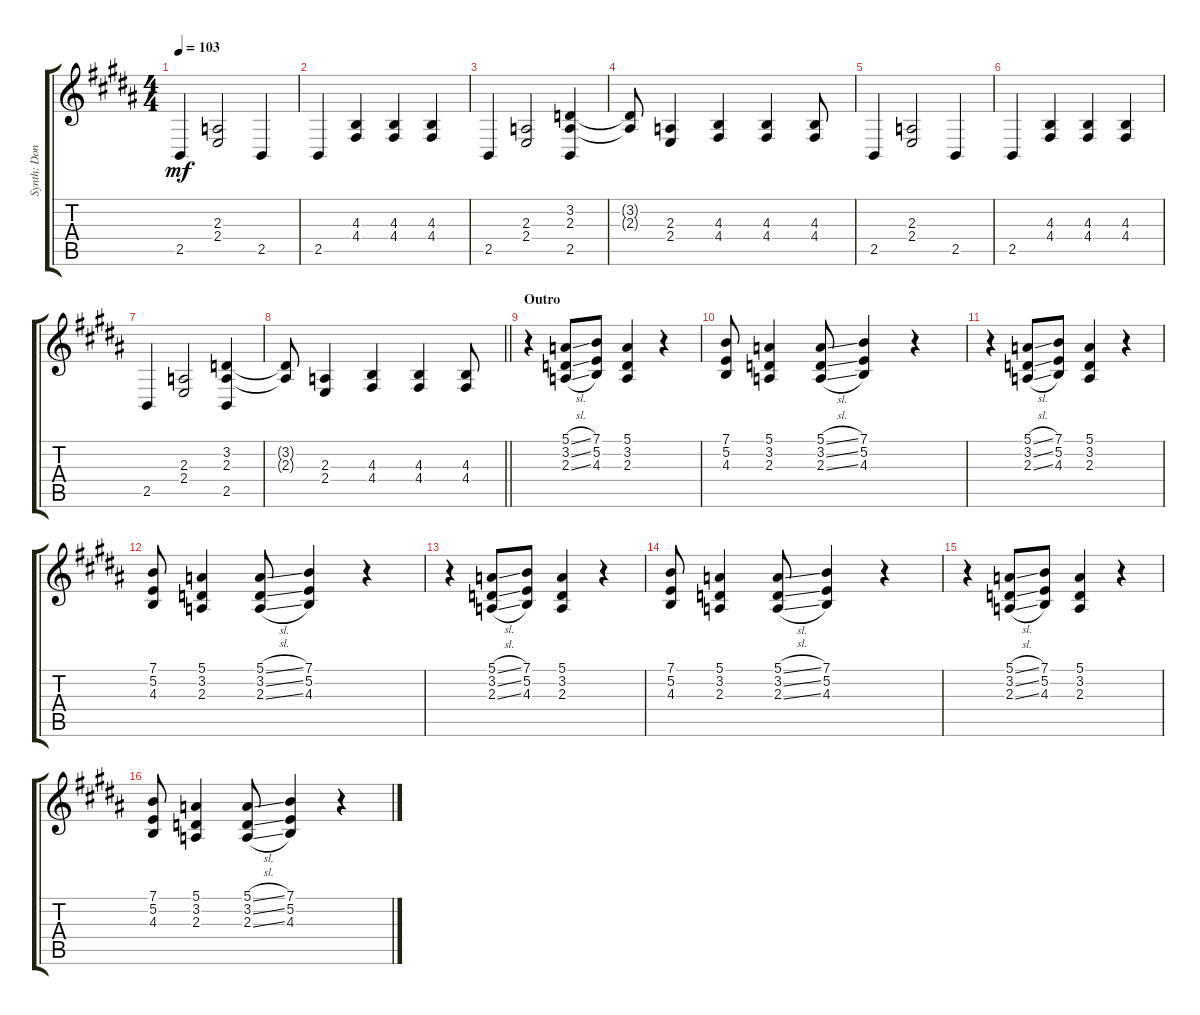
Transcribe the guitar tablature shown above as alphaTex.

\track ("Synth: Don" "Synth: Don") {instrument pad3polysynth}
\staff {score tabs}
\tuning (E4 B3 G3 D3 A2 E2) {hide}
\ts (4 4)
\tempo 103
\clef g2
\ks b
2.5.4{dy mf} (2.3 2.4).2 2.5.4 |
2.5.4 (4.3 4.4).4 (4.3 4.4).4 (4.3 4.4).4 |
2.5.4 (2.3 2.4).2 (3.2 2.3 2.5).4 |
(3.2{t} 2.3{t}).8 (2.3 2.4).4 (4.3 4.4).4 (4.3 4.4).4 (4.3 4.4).8 |
2.5.4 (2.3 2.4).2 2.5.4 |
2.5.4 (4.3 4.4).4 (4.3 4.4).4 (4.3 4.4).4 |
2.5.4 (2.3 2.4).2 (3.2 2.3 2.5).4 |
\barLineRight lightlight
(3.2{t} 2.3{t}).8 (2.3 2.4).4 (4.3 4.4).4 (4.3 4.4).4 (4.3 4.4).8 |
\section ("" "Outro")
r.4 (5.1{sl} 3.2{sl} 2.3{sl}).8 (7.1 5.2 4.3).8 (5.1 3.2 2.3).4 r.4 |
(7.1 5.2 4.3).8 (5.1 3.2 2.3).4 (5.1{sl} 3.2{sl} 2.3{sl}).8 (7.1 5.2 4.3).4 r.4 |
r.4 (5.1{sl} 3.2{sl} 2.3{sl}).8 (7.1 5.2 4.3).8 (5.1 3.2 2.3).4 r.4 |
(7.1 5.2 4.3).8 (5.1 3.2 2.3).4 (5.1{sl} 3.2{sl} 2.3{sl}).8 (7.1 5.2 4.3).4 r.4 |
r.4 (5.1{sl} 3.2{sl} 2.3{sl}).8 (7.1 5.2 4.3).8 (5.1 3.2 2.3).4 r.4 |
(7.1 5.2 4.3).8 (5.1 3.2 2.3).4 (5.1{sl} 3.2{sl} 2.3{sl}).8 (7.1 5.2 4.3).4 r.4 |
r.4 (5.1{sl} 3.2{sl} 2.3{sl}).8 (7.1 5.2 4.3).8 (5.1 3.2 2.3).4 r.4 |
(7.1 5.2 4.3).8 (5.1 3.2 2.3).4 (5.1{sl} 3.2{sl} 2.3{sl}).8 (7.1 5.2 4.3).4 r.4
